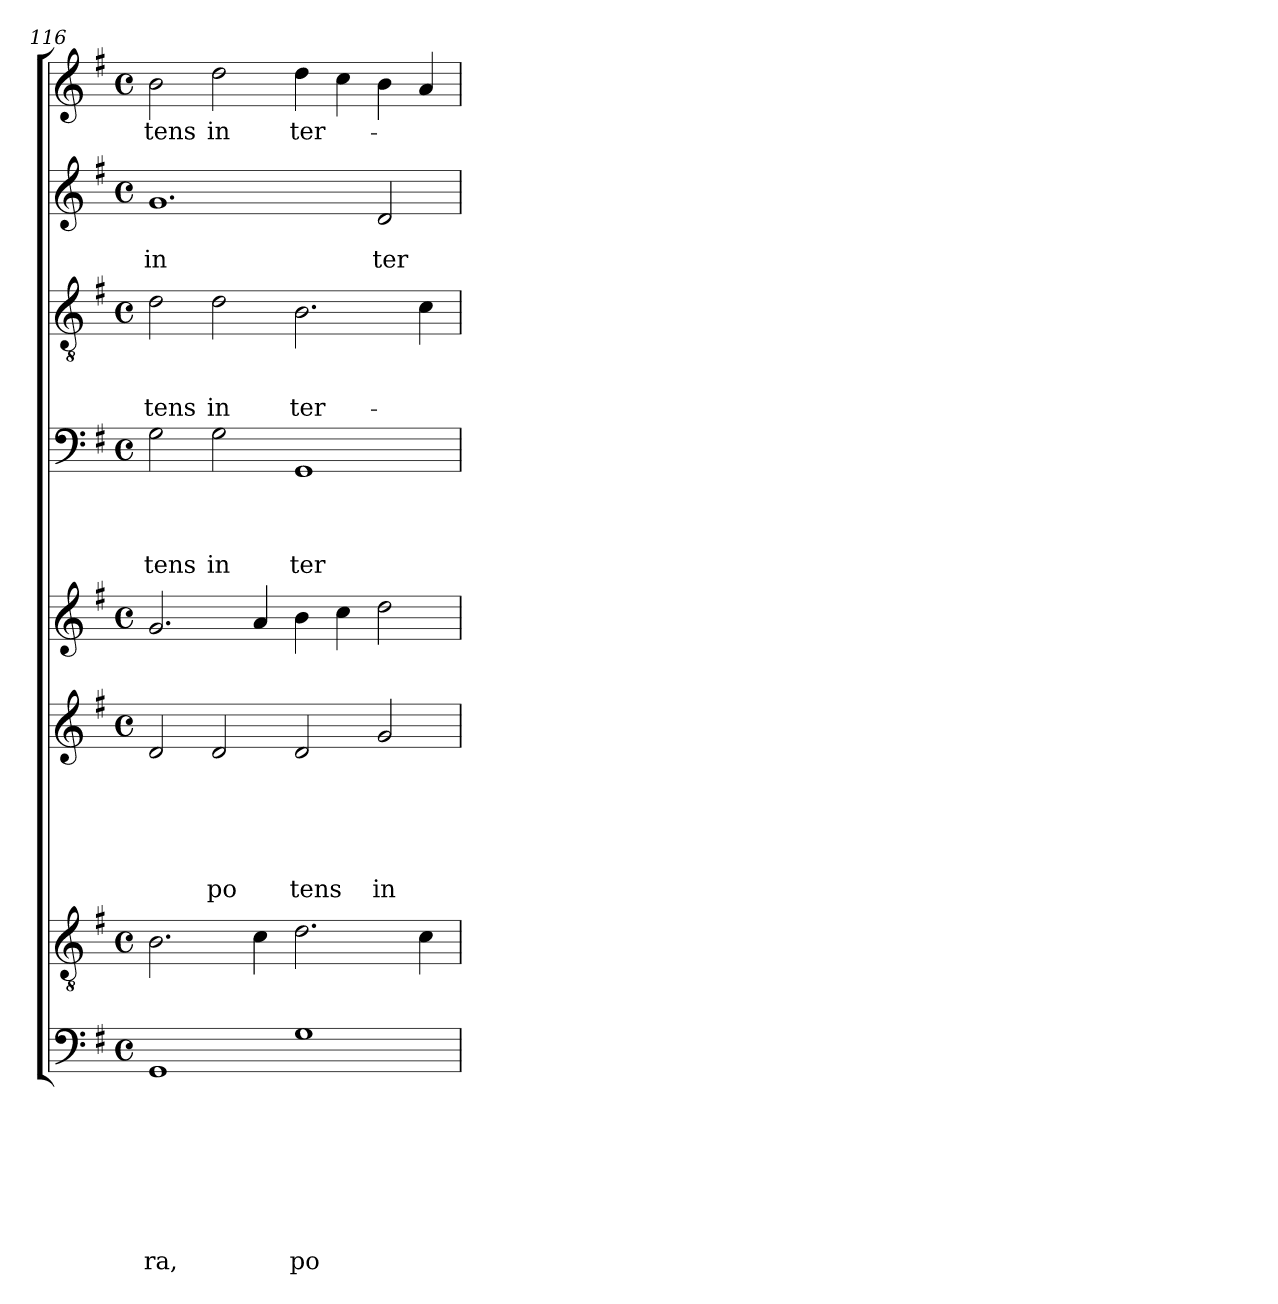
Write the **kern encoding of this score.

**kern	**text	**text	**text	**text	**text	**text	**text	**text	**kern	**kern	**text	**text	**text	**text	**text	**text	**kern	**kern	**text	**text	**text	**text	**kern	**text	**text	**text	**kern	**text	**text	**kern	**text
*part8	*part8	*part8	*part8	*part8	*part8	*part8	*part8	*part8	*part7	*part6	*part6	*part6	*part6	*part6	*part6	*part6	*part5	*part4	*part4	*part4	*part4	*part4	*part3	*part3	*part3	*part3	*part2	*part2	*part2	*part1	*part1
*staff8	*staff8	*staff8	*staff8	*staff8	*staff8	*staff8	*staff8	*staff8	*staff7	*staff6	*staff6	*staff6	*staff6	*staff6	*staff6	*staff6	*staff5	*staff4	*staff4	*staff4	*staff4	*staff4	*staff3	*staff3	*staff3	*staff3	*staff2	*staff2	*staff2	*staff1	*staff1
*clefF4	*	*	*	*	*	*	*	*	*clefGv2	*clefG2	*	*	*	*	*	*	*clefG2	*clefF4	*	*	*	*	*clefGv2	*	*	*	*clefG2	*	*	*clefG2	*
*k[f#]	*	*	*	*	*	*	*	*	*k[f#]	*k[f#]	*	*	*	*	*	*	*k[f#]	*k[f#]	*	*	*	*	*k[f#]	*	*	*	*k[f#]	*	*	*k[f#]	*
*G:	*	*	*	*	*	*	*	*	*G:	*G:	*	*	*	*	*	*	*G:	*G:	*	*	*	*	*G:	*	*	*	*G:	*	*	*G:	*
*M4/4	*	*	*	*	*	*	*	*	*M4/4	*M4/4	*	*	*	*	*	*	*M4/4	*M4/4	*	*	*	*	*M4/4	*	*	*	*M4/4	*	*	*M4/4	*
*met(c)	*	*	*	*	*	*	*	*	*met(c)	*met(c)	*	*	*	*	*	*	*met(c)	*met(c)	*	*	*	*	*met(c)	*	*	*	*met(c)	*	*	*met(c)	*
=116	=116	=116	=116	=116	=116	=116	=116	=116	=116	=116	=116	=116	=116	=116	=116	=116	=116	=116	=116	=116	=116	=116	=116	=116	=116	=116	=116	=116	=116	=116	=116
!	!	!	!	!	!	!	!	!LO:LY:b	!	!	!	!	!	!	!	!	!	!	!	!	!	!LO:LY:b	!	!	!	!LO:LY:b	!	!	!LO:LY:b	!	!LO:LY:b
1GG	.	.	.	.	.	.	.	ra,	2.B\	2d/	.	.	.	.	.	.	2.g/	2G\	.	.	.	-tens	2d\	.	.	-tens	1.g	.	in	2b\	-tens
!	!	!	!	!	!	!	!	!	!	!	!	!	!	!	!	!LO:LY:b	!	!	!	!	!	!LO:LY:b	!	!	!	!LO:LY:b	!	!	!	!	!LO:LY:b
.	.	.	.	.	.	.	.	.	.	2d/	.	.	.	.	.	po	.	2G\	.	.	.	in	2d\	.	.	in	.	.	.	2dd\	in
.	.	.	.	.	.	.	.	.	4c\	.	.	.	.	.	.	.	4a/	.	.	.	.	.	.	.	.	.	.	.	.	.	.
!	!	!	!	!	!	!	!	!LO:LY:b	!	!	!	!	!	!	!	!LO:LY:b	!	!	!	!	!	!LO:LY:b	!	!	!	!LO:LY:b	!	!	!	!	!LO:LY:b
1G	.	.	.	.	.	.	.	po	2.d\	2d/	.	.	.	.	.	tens	4b\	1GG	.	.	.	ter-	2.B\	.	.	ter-	.	.	.	4dd\	ter-
.	.	.	.	.	.	.	.	.	.	.	.	.	.	.	.	.	4cc\	.	.	.	.	.	.	.	.	.	.	.	.	4cc\	.
!	!	!	!	!	!	!	!	!	!	!	!	!	!	!	!	!LO:LY:b	!	!	!	!	!	!	!	!	!	!	!	!	!LO:LY:b	!	!
.	.	.	.	.	.	.	.	.	.	2g/	.	.	.	.	.	in	2dd\	.	.	.	.	.	.	.	.	.	2d/	.	ter-	4b\	.
.	.	.	.	.	.	.	.	.	4c\	.	.	.	.	.	.	.	.	.	.	.	.	.	4c\	.	.	.	.	.	.	4a/	.
=	=	=	=	=	=	=	=	=	=	=	=	=	=	=	=	=	=	=	=	=	=	=	=	=	=	=	=	=	=	=	=
*-	*-	*-	*-	*-	*-	*-	*-	*-	*-	*-	*-	*-	*-	*-	*-	*-	*-	*-	*-	*-	*-	*-	*-	*-	*-	*-	*-	*-	*-	*-	*-
